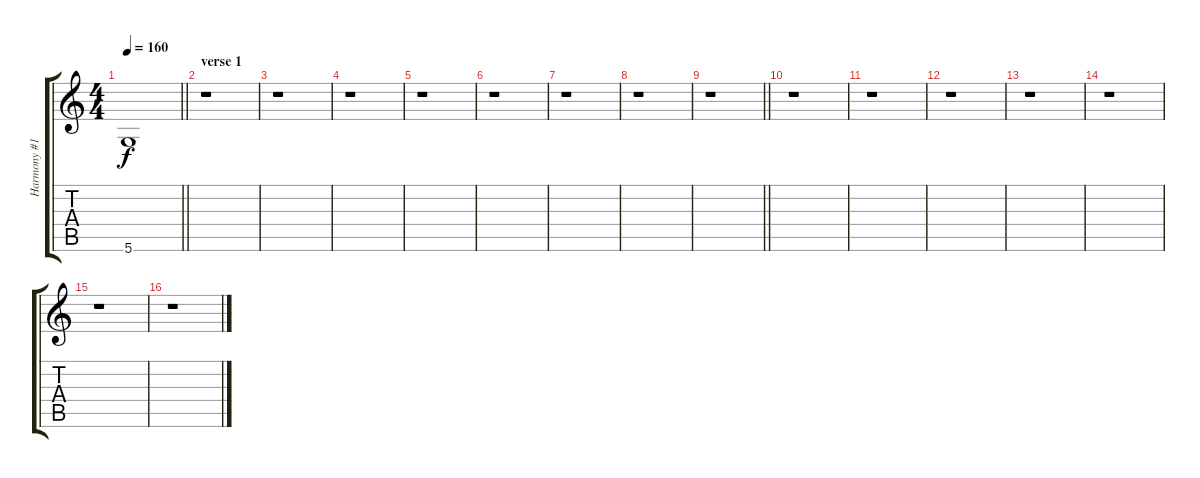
\track ("Harmony #1" "Harmony #1") {instrument distortionguitar}
\staff {score tabs}
\tuning (D4 A3 F3 C3 G2 D2) {hide}
\ts (4 4)
\tempo 160
\clef g2
\barLineRight lightlight
\ks aminor
5.6{t}.1{dy f} |
\section ("" "verse 1")
r.1 |
r.1 |
r.1 |
r.1 |
r.1 |
r.1 |
r.1 |
\barLineRight lightlight
r.1 |
\section ("" "")
r.1 |
r.1 |
r.1 |
r.1 |
r.1 |
r.1 |
r.1
